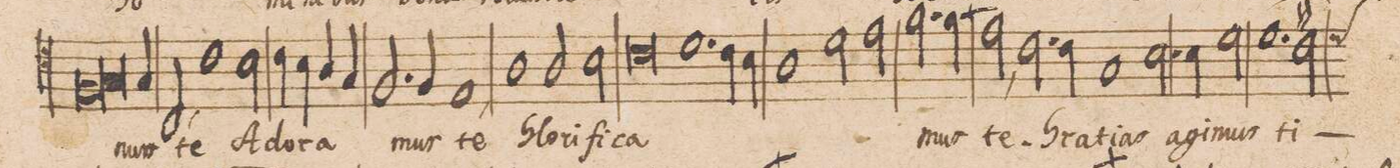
**kern	**text
*I"[TENOR.]	*
*clefC4	*
*k[]	*
*met(C|)	*
*M2/1	*
1F/	.
*col	*
2.G/	.
*Xlig	*
4G/	-mus
*Xcol	*
=22-	=22-
2C,/	te
1c\	A-
2B\	-do-
=23-	=23-
4c\	-ra-
4B\	.
4A/	.
4G/	.
2.F/	.
4F/	-mus
=24-	=24-
1E/,	te
1A\	Glo-
=25-	=25-
2A/	-ri-
2B\	-fi-
0c\	-ca-
=26-	=26-
1.d\	.
=27-	=27-
4c\	.
4B\	.
1A\	.
=28-	=28-
2d\	.
2e\	.
2.f\	.
4f\	-mus
=29-	=29-
2e,\	te.
2.c\	Gra-
4c\	-ti-
1G/	-as
=30-	=30-
[y2B\	a-
4B\]	.
4B\	-gi-
2d\	-mus
=31-	=31-
(1.d\	ti-
*custos:d	*
2c#X\)	.
=32-	=32-
*-	*-
